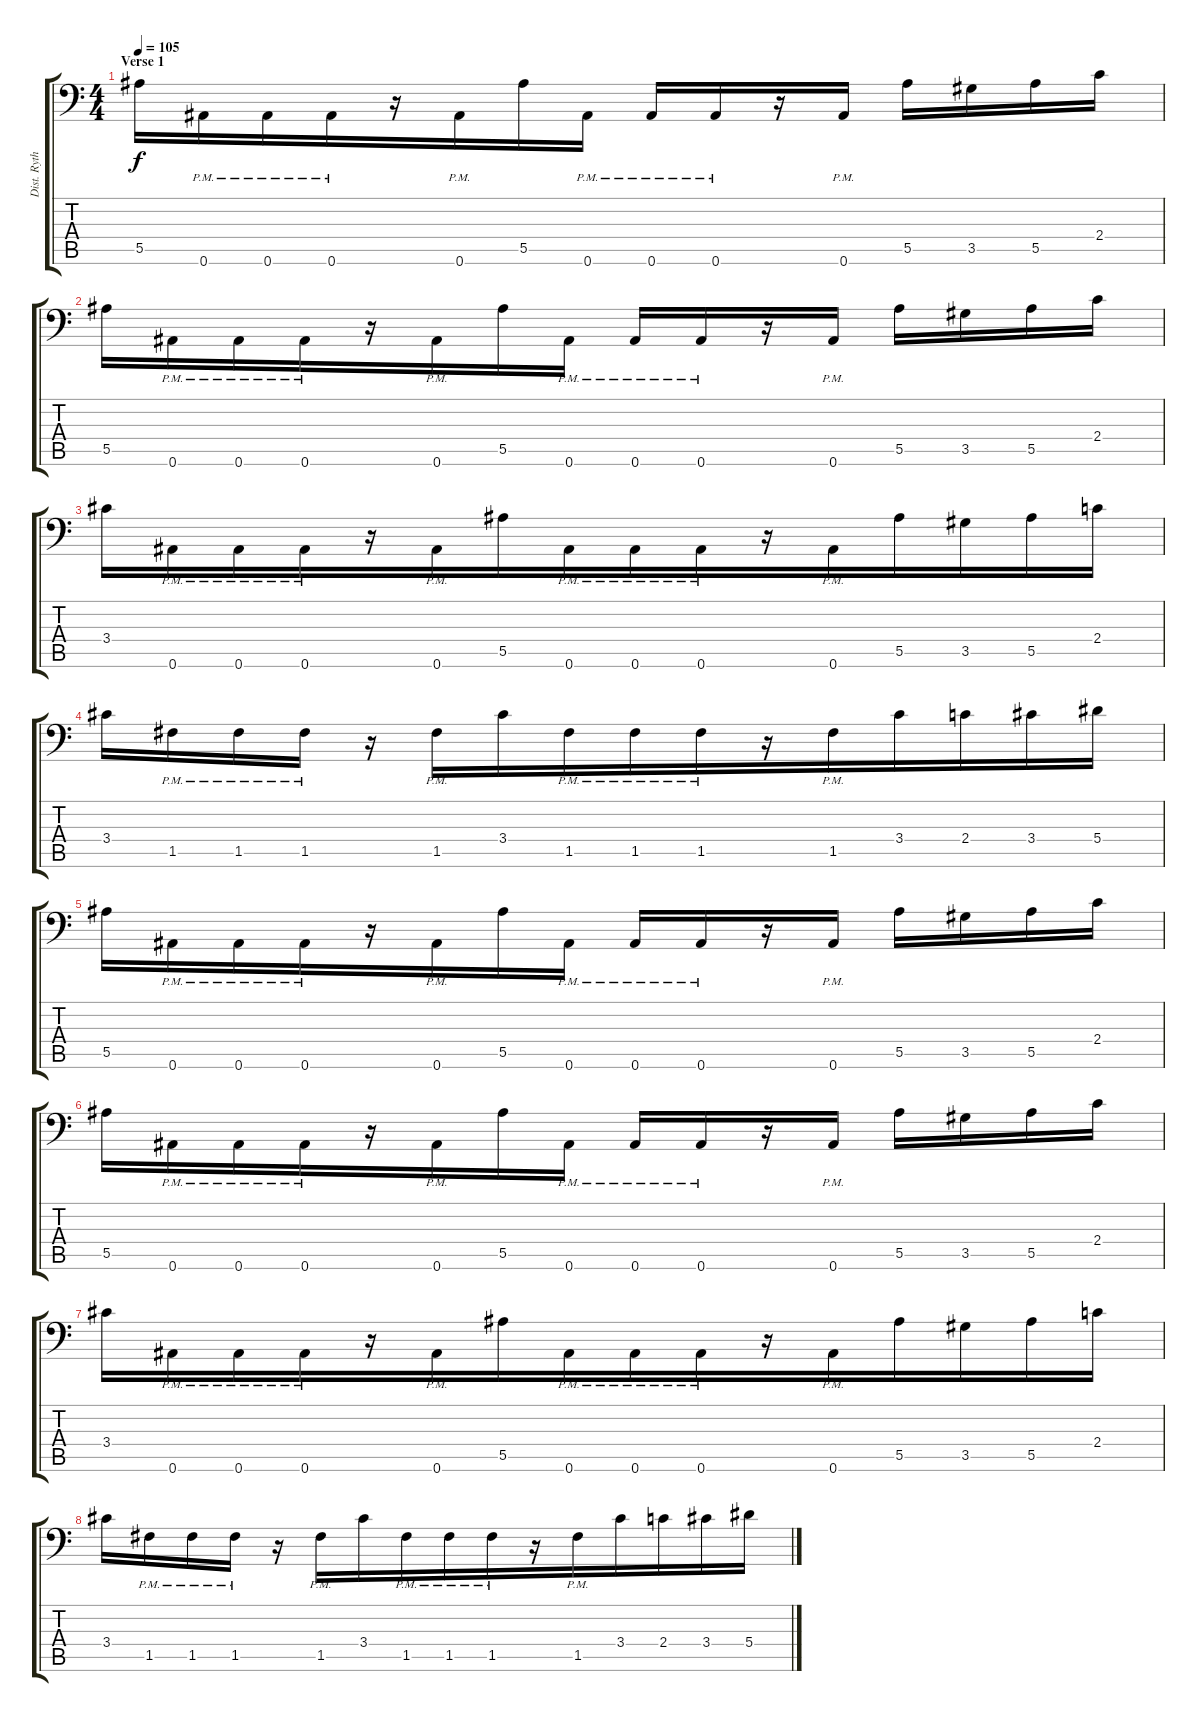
\track ("Dist. Rythm Guitar 2" "Dist. Ryth") {instrument distortionguitar}
\staff {score tabs}
\tuning (C4 G3 Eb3 Bb2 F2 Bb1) {hide}
\ts (4 4)
\section ("" "Verse 1")
\tempo 105
\clef f4
\ks c
5.5.16{dy f} 0.6{pm}.16 0.6{pm}.16{beam merge} 0.6{pm}.16{beam merge} r.16 0.6{pm}.16 5.5.16 0.6{pm}.16 0.6{pm}.16 0.6{pm}.16{beam merge} r.16 0.6{pm}.16 5.5.16 3.5.16 5.5.16 2.4.16 |
5.5.16 0.6{pm}.16 0.6{pm}.16{beam merge} 0.6{pm}.16{beam merge} r.16{beam merge} 0.6{pm}.16{beam merge} 5.5.16{beam merge} 0.6{pm}.16 0.6{pm}.16 0.6{pm}.16{beam merge} r.16 0.6{pm}.16 5.5.16 3.5.16 5.5.16{beam merge} 2.4.16 |
3.4.16 0.6{pm}.16 0.6{pm}.16{beam merge} 0.6{pm}.16{beam merge} r.16 0.6{pm}.16{beam merge} 5.5.16 0.6{pm}.16{beam merge} 0.6{pm}.16 0.6{pm}.16 r.16 0.6{pm}.16{beam merge} 5.5.16 3.5.16{beam merge} 5.5.16 2.4.16 |
3.4.16 1.5{pm}.16{beam merge} 1.5{pm}.16{beam merge} 1.5{pm}.16 r.16 1.5{pm}.16 3.4.16 1.5{pm}.16{beam merge} 1.5{pm}.16 1.5{pm}.16 r.16 1.5{pm}.16{beam merge} 3.4.16 2.4.16 3.4.16 5.4.16 |
5.5.16 0.6{pm}.16 0.6{pm}.16{beam merge} 0.6{pm}.16{beam merge} r.16 0.6{pm}.16 5.5.16 0.6{pm}.16 0.6{pm}.16 0.6{pm}.16{beam merge} r.16 0.6{pm}.16 5.5.16 3.5.16 5.5.16 2.4.16 |
5.5.16 0.6{pm}.16 0.6{pm}.16{beam merge} 0.6{pm}.16{beam merge} r.16{beam merge} 0.6{pm}.16{beam merge} 5.5.16{beam merge} 0.6{pm}.16 0.6{pm}.16 0.6{pm}.16{beam merge} r.16 0.6{pm}.16 5.5.16 3.5.16 5.5.16{beam merge} 2.4.16 |
3.4.16 0.6{pm}.16 0.6{pm}.16{beam merge} 0.6{pm}.16{beam merge} r.16 0.6{pm}.16{beam merge} 5.5.16 0.6{pm}.16{beam merge} 0.6{pm}.16 0.6{pm}.16 r.16 0.6{pm}.16{beam merge} 5.5.16 3.5.16{beam merge} 5.5.16 2.4.16 |
3.4.16 1.5{pm}.16{beam merge} 1.5{pm}.16{beam merge} 1.5{pm}.16 r.16 1.5{pm}.16 3.4.16 1.5{pm}.16{beam merge} 1.5{pm}.16 1.5{pm}.16 r.16 1.5{pm}.16{beam merge} 3.4.16 2.4.16 3.4.16 5.4.16
